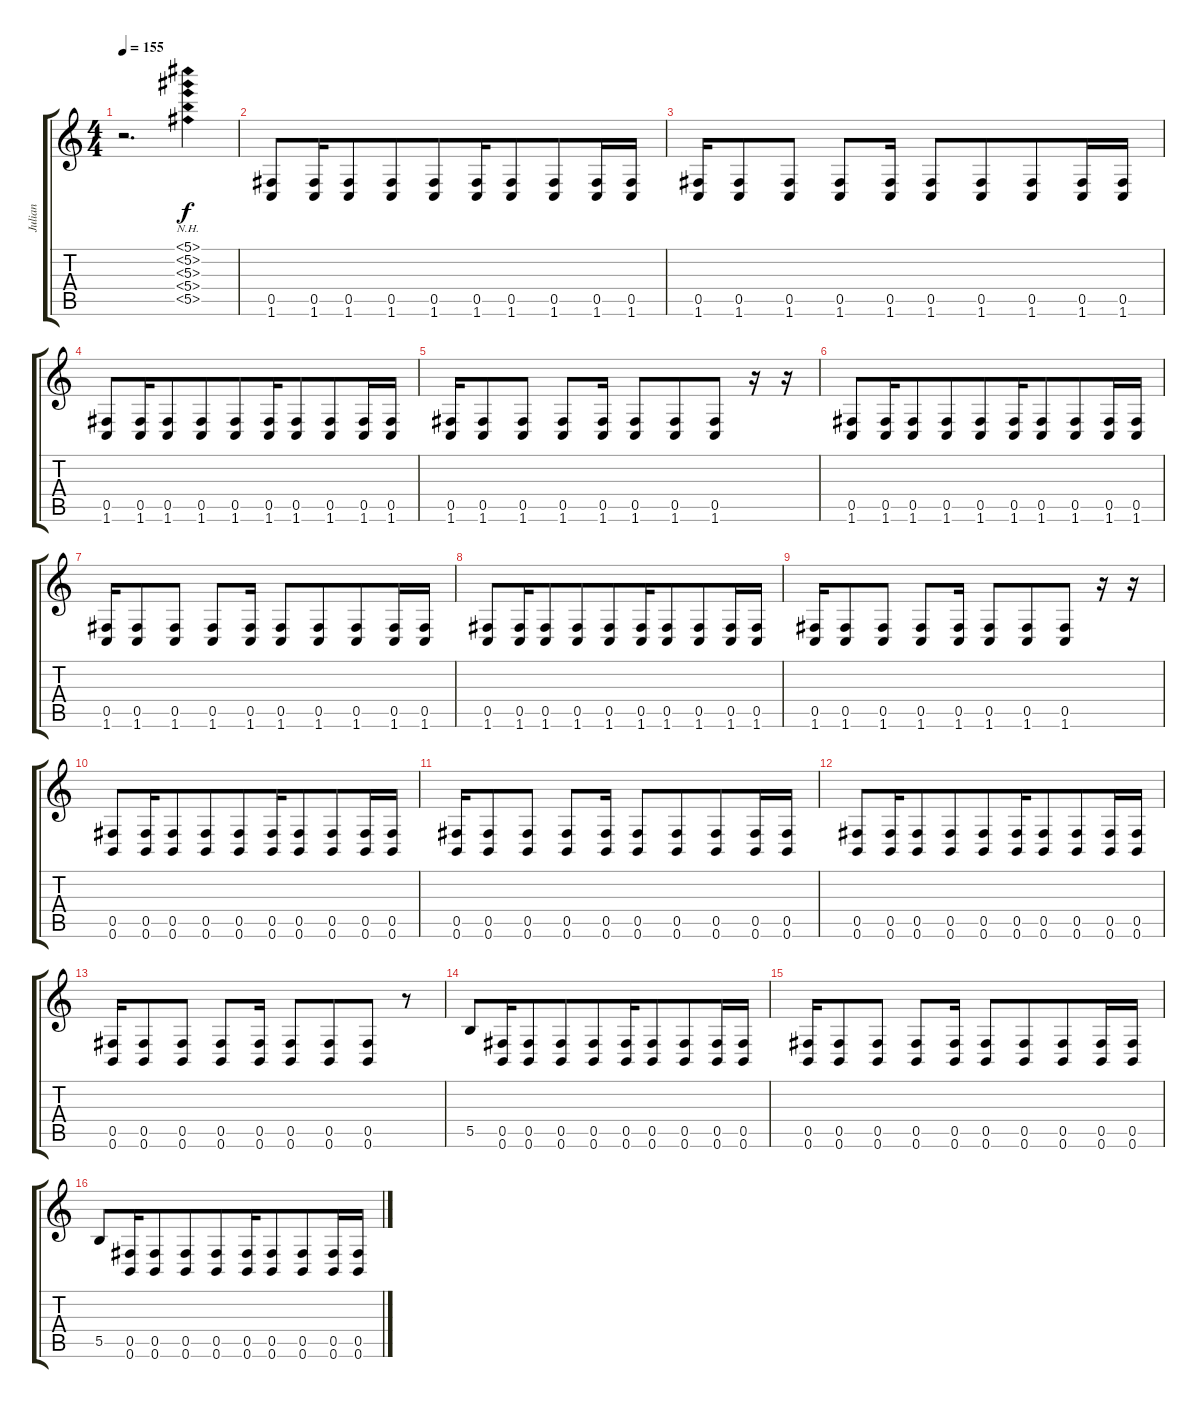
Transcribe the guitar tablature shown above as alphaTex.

\track ("Julian" "Julian") {instrument overdrivenguitar}
\staff {score tabs}
\tuning (Db4 Ab3 E3 B2 Gb2 B1) {hide}
\ts (4 4)
\tempo 155
\clef g2
\ks c
r.2{d dy f instrument overdrivenguitar} (5.1{nh} 5.2{nh} 5.3{nh} 5.4{nh} 5.5{nh}).4 |
(0.5 1.6).8 (0.5 1.6).16{beam merge} (0.5 1.6).8{beam merge} (0.5 1.6).8 (0.5 1.6).8{beam merge} (0.5 1.6).16 (0.5 1.6).8{beam merge} (0.5 1.6).8{beam merge} (0.5 1.6).16 (0.5 1.6).16 |
(0.5 1.6).16{beam merge} (0.5 1.6).8{beam merge} (0.5 1.6).8 (0.5 1.6).8{beam merge} (0.5 1.6).16 (0.5 1.6).8{beam merge} (0.5 1.6).8{beam merge} (0.5 1.6).8{beam merge} (0.5 1.6).16 (0.5 1.6).16 |
(0.5 1.6).8 (0.5 1.6).16{beam merge} (0.5 1.6).8{beam merge} (0.5 1.6).8 (0.5 1.6).8{beam merge} (0.5 1.6).16 (0.5 1.6).8{beam merge} (0.5 1.6).8{beam merge} (0.5 1.6).16 (0.5 1.6).16 |
(0.5 1.6).16{beam merge} (0.5 1.6).8{beam merge} (0.5 1.6).8 (0.5 1.6).8{beam merge} (0.5 1.6).16 (0.5 1.6).8{beam merge} (0.5 1.6).8{beam merge} (0.5 1.6).8{beam merge} r.16 r.16 |
(0.5 1.6).8 (0.5 1.6).16{beam merge} (0.5 1.6).8{beam merge} (0.5 1.6).8 (0.5 1.6).8{beam merge} (0.5 1.6).16 (0.5 1.6).8{beam merge} (0.5 1.6).8{beam merge} (0.5 1.6).16 (0.5 1.6).16 |
(0.5 1.6).16{beam merge} (0.5 1.6).8{beam merge} (0.5 1.6).8 (0.5 1.6).8{beam merge} (0.5 1.6).16 (0.5 1.6).8{beam merge} (0.5 1.6).8{beam merge} (0.5 1.6).8{beam merge} (0.5 1.6).16 (0.5 1.6).16 |
(0.5 1.6).8 (0.5 1.6).16{beam merge} (0.5 1.6).8{beam merge} (0.5 1.6).8 (0.5 1.6).8{beam merge} (0.5 1.6).16 (0.5 1.6).8{beam merge} (0.5 1.6).8{beam merge} (0.5 1.6).16 (0.5 1.6).16 |
(0.5 1.6).16{beam merge} (0.5 1.6).8{beam merge} (0.5 1.6).8 (0.5 1.6).8{beam merge} (0.5 1.6).16 (0.5 1.6).8{beam merge} (0.5 1.6).8{beam merge} (0.5 1.6).8{beam merge} r.16 r.16 |
(0.5 0.6).8 (0.5 0.6).16{beam merge} (0.5 0.6).8{beam merge} (0.5 0.6).8 (0.5 0.6).8{beam merge} (0.5 0.6).16 (0.5 0.6).8{beam merge} (0.5 0.6).8{beam merge} (0.5 0.6).16 (0.5 0.6).16 |
(0.5 0.6).16{beam merge} (0.5 0.6).8{beam merge} (0.5 0.6).8 (0.5 0.6).8{beam merge} (0.5 0.6).16 (0.5 0.6).8{beam merge} (0.5 0.6).8{beam merge} (0.5 0.6).8{beam merge} (0.5 0.6).16 (0.5 0.6).16 |
(0.5 0.6).8 (0.5 0.6).16{beam merge} (0.5 0.6).8{beam merge} (0.5 0.6).8 (0.5 0.6).8{beam merge} (0.5 0.6).16 (0.5 0.6).8{beam merge} (0.5 0.6).8{beam merge} (0.5 0.6).16 (0.5 0.6).16 |
(0.5 0.6).16{beam merge} (0.5 0.6).8{beam merge} (0.5 0.6).8 (0.5 0.6).8{beam merge} (0.5 0.6).16 (0.5 0.6).8{beam merge} (0.5 0.6).8{beam merge} (0.5 0.6).8 r.8 |
5.5.8 (0.5 0.6).16{beam merge} (0.5 0.6).8{beam merge} (0.5 0.6).8 (0.5 0.6).8{beam merge} (0.5 0.6).16 (0.5 0.6).8{beam merge} (0.5 0.6).8{beam merge} (0.5 0.6).16 (0.5 0.6).16 |
(0.5 0.6).16{beam merge} (0.5 0.6).8{beam merge} (0.5 0.6).8 (0.5 0.6).8{beam merge} (0.5 0.6).16 (0.5 0.6).8{beam merge} (0.5 0.6).8{beam merge} (0.5 0.6).8{beam merge} (0.5 0.6).16 (0.5 0.6).16 |
5.5.8 (0.5 0.6).16{beam merge} (0.5 0.6).8{beam merge} (0.5 0.6).8 (0.5 0.6).8{beam merge} (0.5 0.6).16 (0.5 0.6).8{beam merge} (0.5 0.6).8{beam merge} (0.5 0.6).16 (0.5 0.6).16
